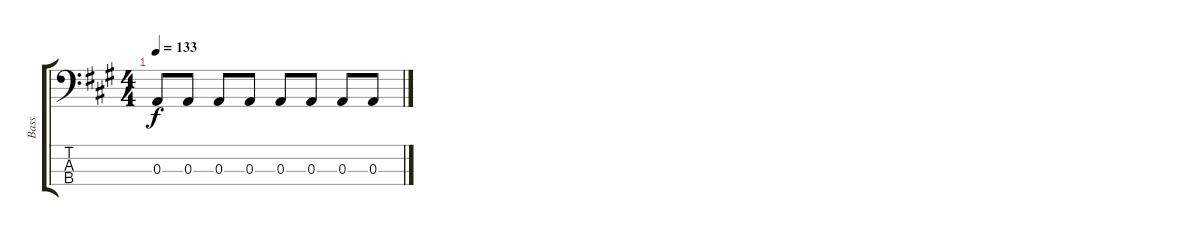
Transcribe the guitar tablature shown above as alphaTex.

\track ("Bass" "Bass") {instrument electricbassfinger}
\staff {score tabs}
\tuning (G2 D2 A1 E1) {hide}
\ts (4 4)
\tempo 133
\clef f4
\ks a
0.3.8{dy f} 0.3.8 0.3.8 0.3.8 0.3.8 0.3.8 0.3.8 0.3.8
